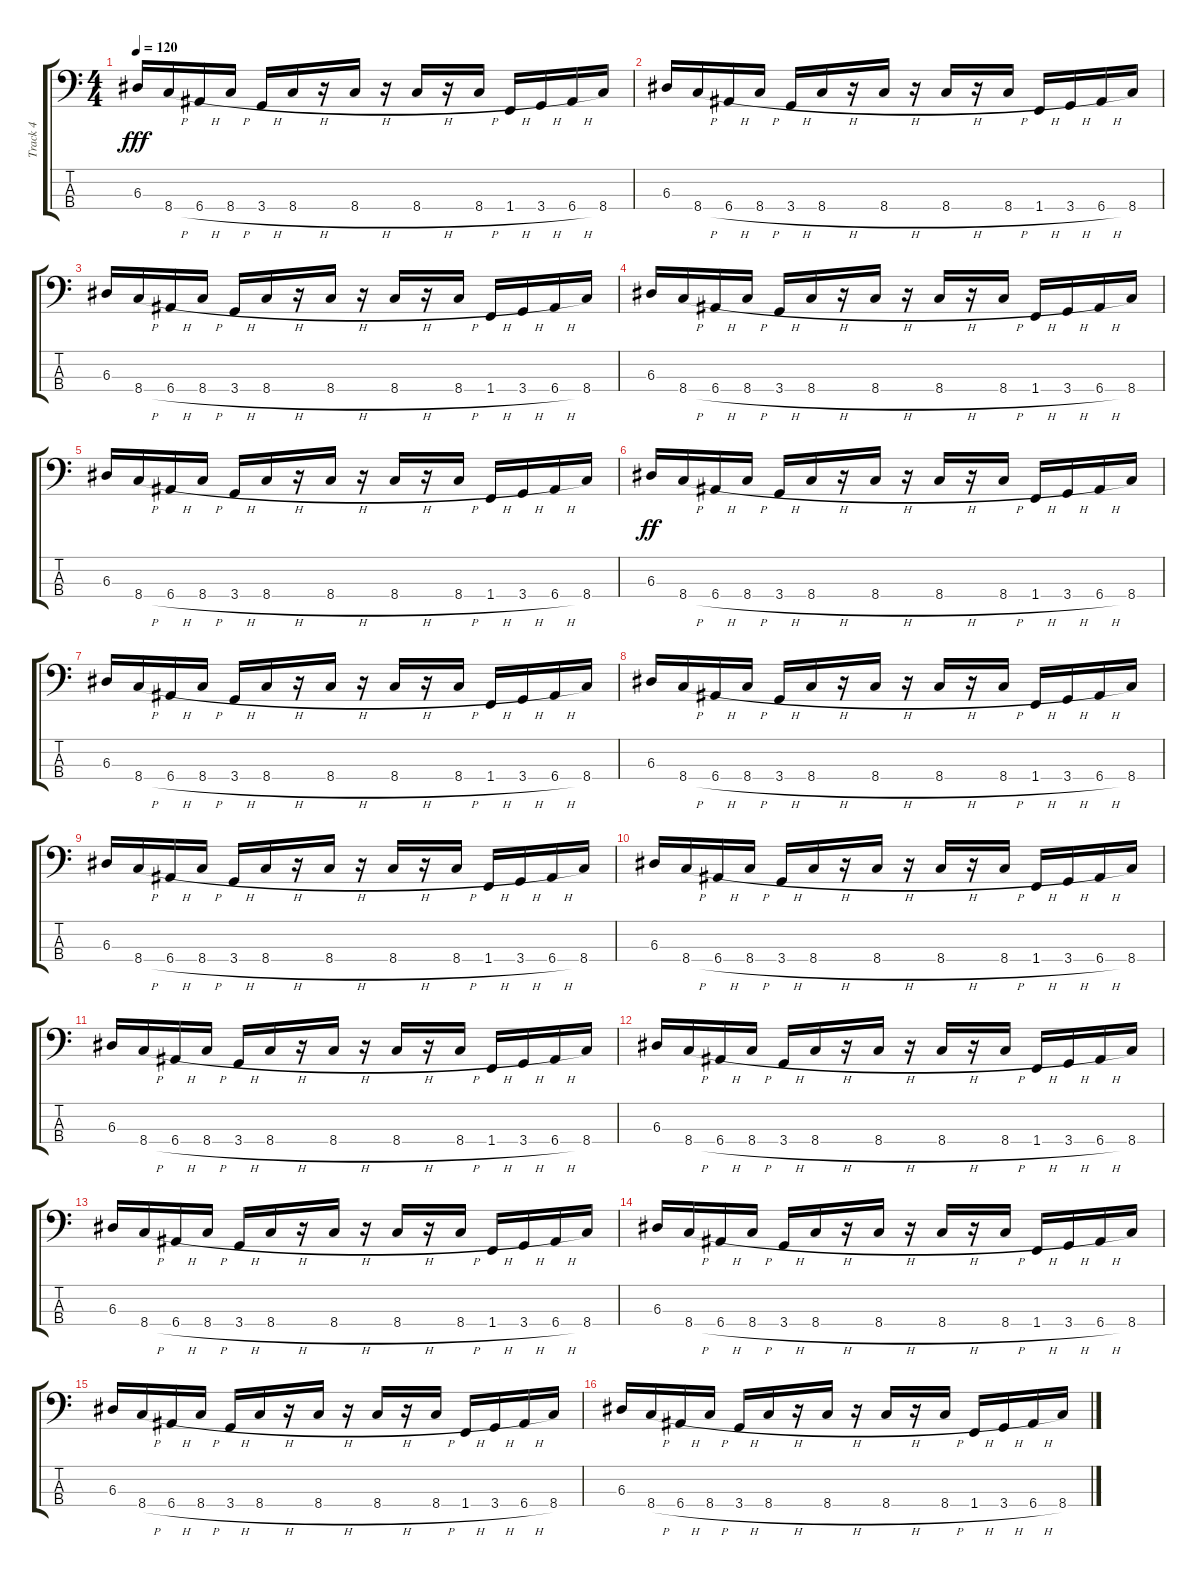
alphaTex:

\track ("Track 4" "Track 4") {instrument electricbasspick}
\staff {score tabs}
\tuning (G2 D2 A1 E1) {hide}
\ts (4 4)
\tempo 120
\clef f4
\ks c
6.3.16{dy fff} 8.4{h}.16 6.4{h}.16 8.4{h}.16 3.4{h}.16 8.4{h}.16 r.16 8.4{h}.16 r.16 8.4{h}.16 r.16 8.4{h}.16 1.4{h}.16 3.4{h}.16 6.4{h}.16 8.4.16 |
6.3.16 8.4{h}.16 6.4{h}.16 8.4{h}.16 3.4{h}.16 8.4{h}.16 r.16 8.4{h}.16 r.16 8.4{h}.16 r.16 8.4{h}.16 1.4{h}.16 3.4{h}.16 6.4{h}.16 8.4.16 |
6.3.16 8.4{h}.16 6.4{h}.16 8.4{h}.16 3.4{h}.16 8.4{h}.16 r.16 8.4{h}.16 r.16 8.4{h}.16 r.16 8.4{h}.16 1.4{h}.16 3.4{h}.16 6.4{h}.16 8.4.16 |
6.3.16 8.4{h}.16 6.4{h}.16 8.4{h}.16 3.4{h}.16 8.4{h}.16 r.16 8.4{h}.16 r.16 8.4{h}.16 r.16 8.4{h}.16 1.4{h}.16 3.4{h}.16 6.4{h}.16 8.4.16 |
6.3.16 8.4{h}.16 6.4{h}.16 8.4{h}.16 3.4{h}.16 8.4{h}.16 r.16 8.4{h}.16 r.16 8.4{h}.16 r.16 8.4{h}.16 1.4{h}.16 3.4{h}.16 6.4{h}.16 8.4.16 |
6.3.16{dy ff} 8.4{h}.16 6.4{h}.16 8.4{h}.16 3.4{h}.16 8.4{h}.16 r.16 8.4{h}.16 r.16 8.4{h}.16 r.16 8.4{h}.16 1.4{h}.16 3.4{h}.16 6.4{h}.16 8.4.16 |
6.3.16 8.4{h}.16 6.4{h}.16 8.4{h}.16 3.4{h}.16 8.4{h}.16 r.16 8.4{h}.16 r.16 8.4{h}.16 r.16 8.4{h}.16 1.4{h}.16 3.4{h}.16 6.4{h}.16 8.4.16 |
6.3.16 8.4{h}.16 6.4{h}.16 8.4{h}.16 3.4{h}.16 8.4{h}.16 r.16 8.4{h}.16 r.16 8.4{h}.16 r.16 8.4{h}.16 1.4{h}.16 3.4{h}.16 6.4{h}.16 8.4.16 |
6.3.16 8.4{h}.16 6.4{h}.16 8.4{h}.16 3.4{h}.16 8.4{h}.16 r.16 8.4{h}.16 r.16 8.4{h}.16 r.16 8.4{h}.16 1.4{h}.16 3.4{h}.16 6.4{h}.16 8.4.16 |
6.3.16 8.4{h}.16 6.4{h}.16 8.4{h}.16 3.4{h}.16 8.4{h}.16 r.16 8.4{h}.16 r.16 8.4{h}.16 r.16 8.4{h}.16 1.4{h}.16 3.4{h}.16 6.4{h}.16 8.4.16 |
6.3.16 8.4{h}.16 6.4{h}.16 8.4{h}.16 3.4{h}.16 8.4{h}.16 r.16 8.4{h}.16 r.16 8.4{h}.16 r.16 8.4{h}.16 1.4{h}.16 3.4{h}.16 6.4{h}.16 8.4.16 |
6.3.16 8.4{h}.16 6.4{h}.16 8.4{h}.16 3.4{h}.16 8.4{h}.16 r.16 8.4{h}.16 r.16 8.4{h}.16 r.16 8.4{h}.16 1.4{h}.16 3.4{h}.16 6.4{h}.16 8.4.16 |
6.3.16 8.4{h}.16 6.4{h}.16 8.4{h}.16 3.4{h}.16 8.4{h}.16 r.16 8.4{h}.16 r.16 8.4{h}.16 r.16 8.4{h}.16 1.4{h}.16 3.4{h}.16 6.4{h}.16 8.4.16 |
6.3.16 8.4{h}.16 6.4{h}.16 8.4{h}.16 3.4{h}.16 8.4{h}.16 r.16 8.4{h}.16 r.16 8.4{h}.16 r.16 8.4{h}.16 1.4{h}.16 3.4{h}.16 6.4{h}.16 8.4.16 |
6.3.16 8.4{h}.16 6.4{h}.16 8.4{h}.16 3.4{h}.16 8.4{h}.16 r.16 8.4{h}.16 r.16 8.4{h}.16 r.16 8.4{h}.16 1.4{h}.16 3.4{h}.16 6.4{h}.16 8.4.16 |
6.3.16 8.4{h}.16 6.4{h}.16 8.4{h}.16 3.4{h}.16 8.4{h}.16 r.16 8.4{h}.16 r.16 8.4{h}.16 r.16 8.4{h}.16 1.4{h}.16 3.4{h}.16 6.4{h}.16 8.4.16
